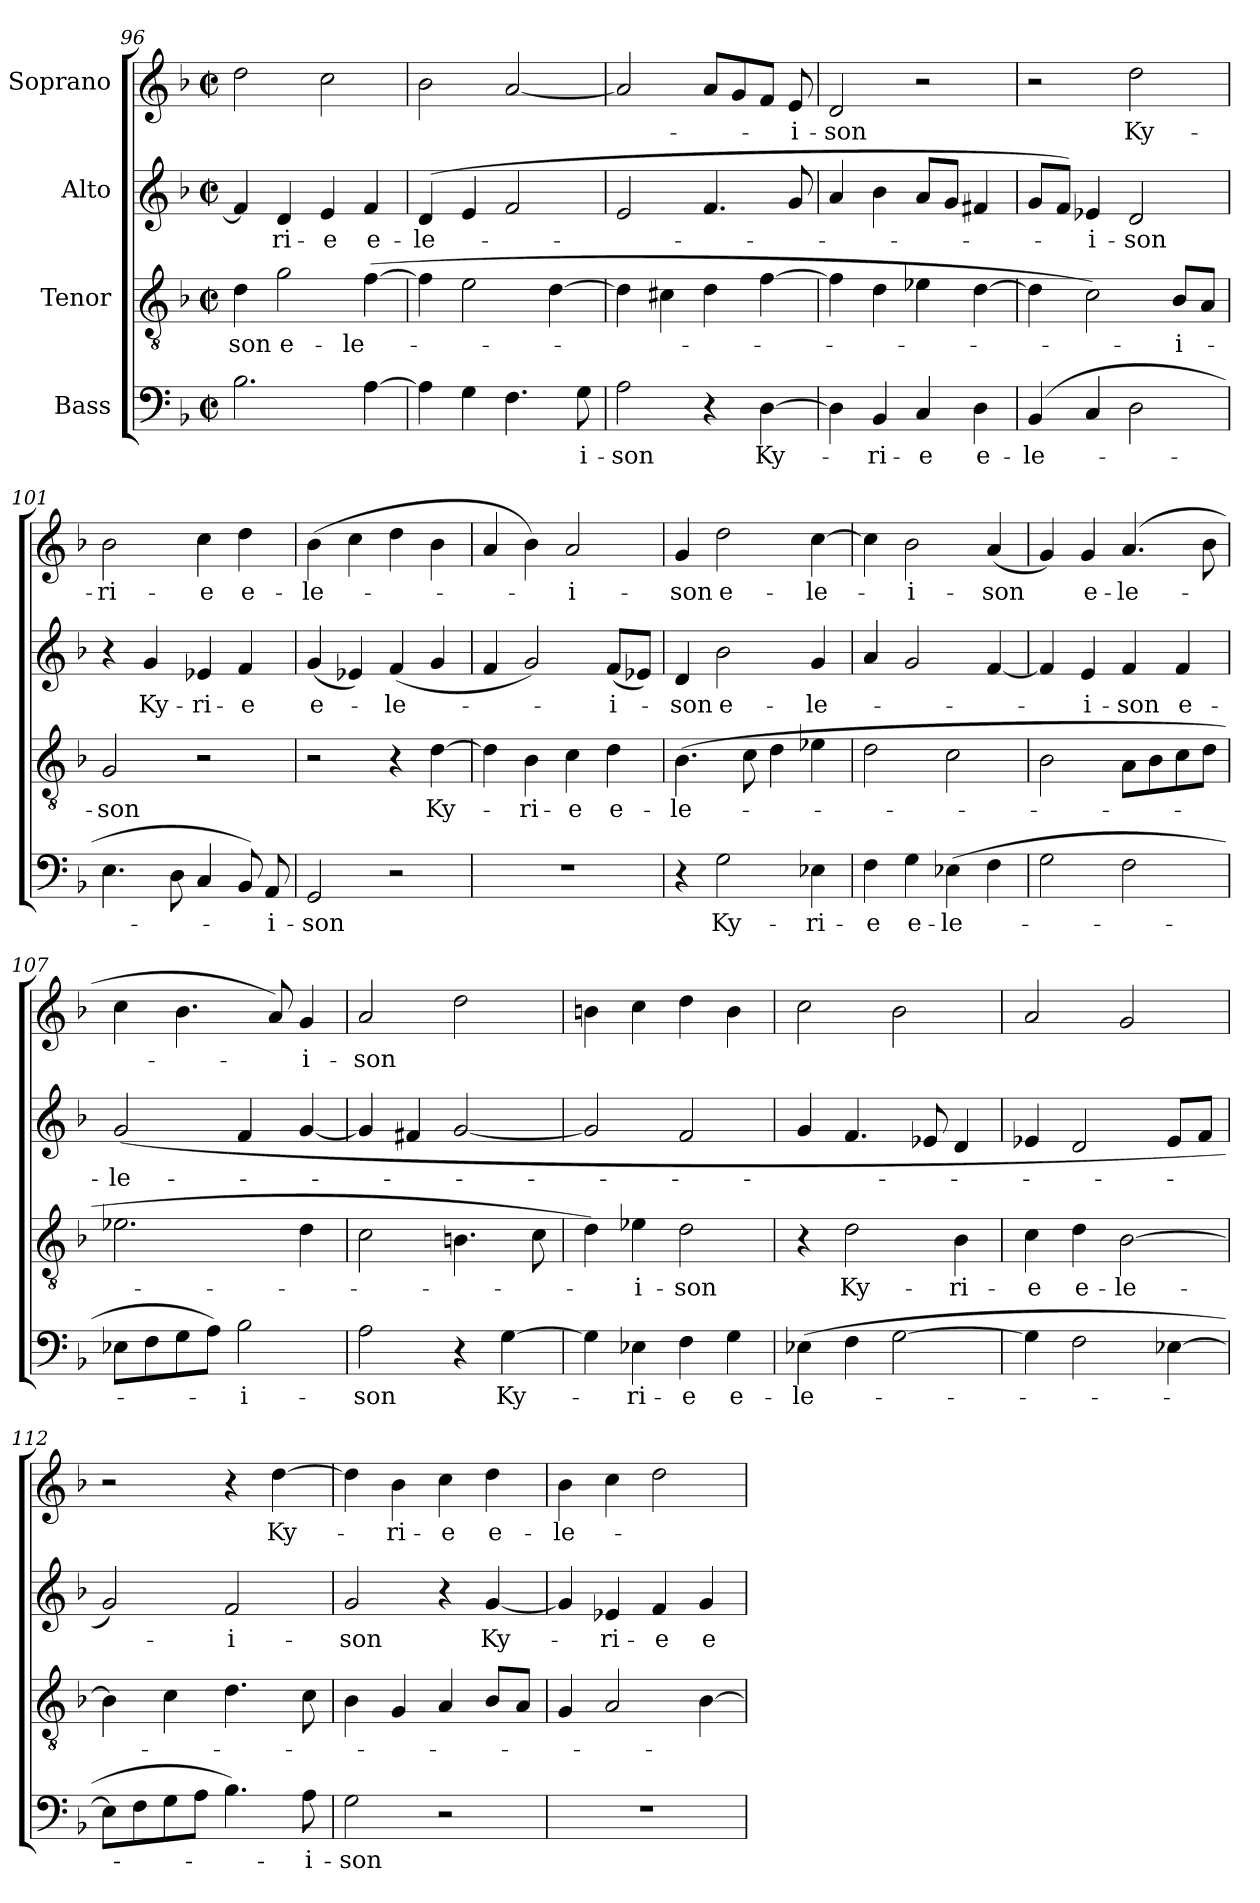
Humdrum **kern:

**kern	**text	**kern	**text	**kern	**text	**kern	**text
*part4	*part4	*part3	*part3	*part2	*part2	*part1	*part1
*staff4	*staff4	*staff3	*staff3	*staff2	*staff2	*staff1	*staff1
*I"Bass	*	*I"Tenor	*	*I"Alto	*	*I"Soprano	*
*clefF4	*	*clefGv2	*	*clefG2	*	*clefG2	*
*k[b-]	*	*k[b-]	*	*k[b-]	*	*k[b-]	*
*F:	*	*F:	*	*F:	*	*F:	*
*M2/2	*	*M2/2	*	*M2/2	*	*M2/2	*
*met(c|)	*	*met(c|)	*	*met(c|)	*	*met(c|)	*
=96	=96	=96	=96	=96	=96	=96	=96
2.B-\	.	4d\	-son	4f/]	.	2dd\	.
.	.	2g\	e-	4d/	-ri-	.	.
.	.	.	.	4e/	-e	2cc\	.
[4A\	.	([4f\	-le-	4f/	e-	.	.
=97	=97	=97	=97	=97	=97	=97	=97
4A\]	.	4f\]	.	(4d/	-le-	2b-\	.
4G\	.	2e\	.	4e/	.	.	.
4.F\	.	.	.	2f/	.	[2a/	.
.	.	[4d\	.	.	.	.	.
8G\	-i-	.	.	.	.	.	.
!!LO:PB:g=z
=98	=98	=98	=98	=98	=98	=98	=98
2A\	-son	4d\]	-­-	2e/	-­-	2a/]	-­-
.	.	4c#X\	.	.	.	.	.
4r	.	4d\	.	4.f/	.	8a/L	.
.	.	.	.	.	.	8g/	.
[4D\	Ky-	[4f\	.	.	.	8f/J	.
.	.	.	.	8g/	.	8e/	-i-
=99	=99	=99	=99	=99	=99	=99	=99
4D\]	.	4f\]	.	4a/	.	2d/	-son
4BB-/	-ri-	4d\	.	4b-\	.	.	.
4C/	-e	4e-X\	.	8a/L	.	2r	.
.	.	.	.	8g/J	.	.	.
4D\	e-	[4d\	.	4f#X/	.	.	.
=100	=100	=100	=100	=100	=100	=100	=100
(4BB-/	-le-	4d\]	.	8g/L	.	2r	.
.	.	.	.	8f/J)	.	.	.
4C/	.	2c\)	.	4e-X/	-i-	.	.
2D\	.	.	.	2d/	-son	2dd\	Ky-
.	.	8B-/L	-i-	.	.	.	.
.	.	8A/J	.	.	.	.	.
=101	=101	=101	=101	=101	=101	=101	=101
4.E\	.	2G/	-son	4r	.	2b-\	-ri-
.	.	.	.	4g/	Ky-	.	.
8D\	.	.	.	.	.	.	.
4C/	.	2r	.	4e-X/	-ri-	4cc\	-e
8BB-/)	.	.	.	4f/	-e	4dd\	e-
8AA/	-i-	.	.	.	.	.	.
=102	=102	=102	=102	=102	=102	=102	=102
2GG/	-son	2r	.	(4g/	e-	(4b-\	-le-
.	.	.	.	4e-X/)	.	4cc\	.
2r	.	4r	.	(4f/	-le-	4dd\	.
.	.	[4d\	Ky-	4g/	.	4b-\	.
=103	=103	=103	=103	=103	=103	=103	=103
1r	.	4d\]	.	4f/	.	4a/	.
.	.	4B-\	-ri-	2g/)	.	4b-\)	.
.	.	4c\	-e	.	.	2a/	-i-
.	.	4d\	e-	(8f/L	-i-	.	.
.	.	.	.	8e-X/J)	.	.	.
!!LO:LB:g=z
=104	=104	=104	=104	=104	=104	=104	=104
4r	.	(4.B-\	-le-	4d/	-son	4g/	-son
2G\	Ky-	.	.	2b-\	e-	2dd\	e-
.	.	8c\	.	.	.	.	.
.	.	4d\	.	.	.	.	.
4E-X\	-ri-	4e-X\	.	4g/	-le-	[4cc\	-le-
=105	=105	=105	=105	=105	=105	=105	=105
4F\	-e	2d\	.	4a/	.	4cc\]	.
4G\	e-	.	.	2g/	.	2b-\	-i-
(4E-X\	-le-	2c\	.	.	.	.	.
4F\	.	.	.	[4f/	.	(4a/	-son
=106	=106	=106	=106	=106	=106	=106	=106
2G\	.	2B-\	.	4f/]	.	4g/)	.
.	.	.	.	4e/	-i-	4g/	e-
2F\	.	8A\L	.	4f/	-son	(4.a/	-le-
.	.	8B-\	.	.	.	.	.
.	.	8c\	.	4f/	e-	.	.
.	.	8d\J	.	.	.	8b-\	.
=107	=107	=107	=107	=107	=107	=107	=107
8E-X\L	.	2.e-X\	.	(2g/	-le-	4cc\	.
8F\	.	.	.	.	.	.	.
8G\	.	.	.	.	.	4.b-\	.
8A\J)	.	.	.	.	.	.	.
2B-\	-i-	.	.	4f/	.	.	.
.	.	.	.	.	.	8a/)	.
.	.	4d\	.	[4g/	.	4g/	-i-
=108	=108	=108	=108	=108	=108	=108	=108
2A\	-son	2c\	.	4g/]	.	2a/	-son
.	.	.	.	4f#X/	.	.	.
4r	.	4.Bn\	.	[2g/	.	2dd\	.
[4G\	Ky-	.	.	.	.	.	.
.	.	8c\	.	.	.	.	.
=109	=109	=109	=109	=109	=109	=109	=109
4G\]	.	4d\)	.	2g/]	.	4bn\	.
4E-X\	-ri-	4e-X\	-i-	.	.	4cc\	.
4F\	-e	2d\	-son	2f/	.	4dd\	.
4G\	e-	.	.	.	.	4b\	.
!!LO:LB:g=z
=110	=110	=110	=110	=110	=110	=110	=110
(4E-X\	-le-	4r	.	4g/	-­-	2cc\	.
4F\	.	2d\	Ky-	4.f/	.	.	.
[2G\	.	.	.	.	.	2b-\	.
.	.	.	.	8e-X/	.	.	.
.	.	4B-\	-ri-	4d/	.	.	.
=111	=111	=111	=111	=111	=111	=111	=111
4G\]	.	4c\	-e	4e-X/	.	2a/	.
2F\	.	4d\	e-	2d/	.	.	.
.	.	[2B-\	-le-	.	.	2g/	.
[4E-X\	.	.	.	8e-/L	.	.	.
.	.	.	.	8f/J	.	.	.
=112	=112	=112	=112	=112	=112	=112	=112
8E-\L]	.	4B-\]	.	2g/)	.	2r	.
8F\	.	.	.	.	.	.	.
8G\	.	4c\	.	.	.	.	.
8A\J	.	.	.	.	.	.	.
4.B-\)	.	4.d\	.	2f/	-i-	4r	.
.	.	.	.	.	.	[4dd\	Ky-
8A\	-i-	8c\	.	.	.	.	.
=113	=113	=113	=113	=113	=113	=113	=113
2G\	-son	4B-\	.	2g/	-son	4dd\]	.
.	.	4G/	.	.	.	4b-\	-ri-
2r	.	4A/	.	4r	.	4cc\	-e
.	.	8B-/L	.	[4g/	Ky-	4dd\	e-
.	.	8A/J	.	.	.	.	.
=114	=114	=114	=114	=114	=114	=114	=114
1r	.	4G/	.	4g/]	.	4b-\	-le-
.	.	2A/	.	4e-X/	-ri-	4cc\	.
.	.	.	.	4f/	-e	2dd\	.
.	.	[4B-\	.	4g/	e-	.	.
=	=	=	=	=	=	=	=
*-	*-	*-	*-	*-	*-	*-	*-
